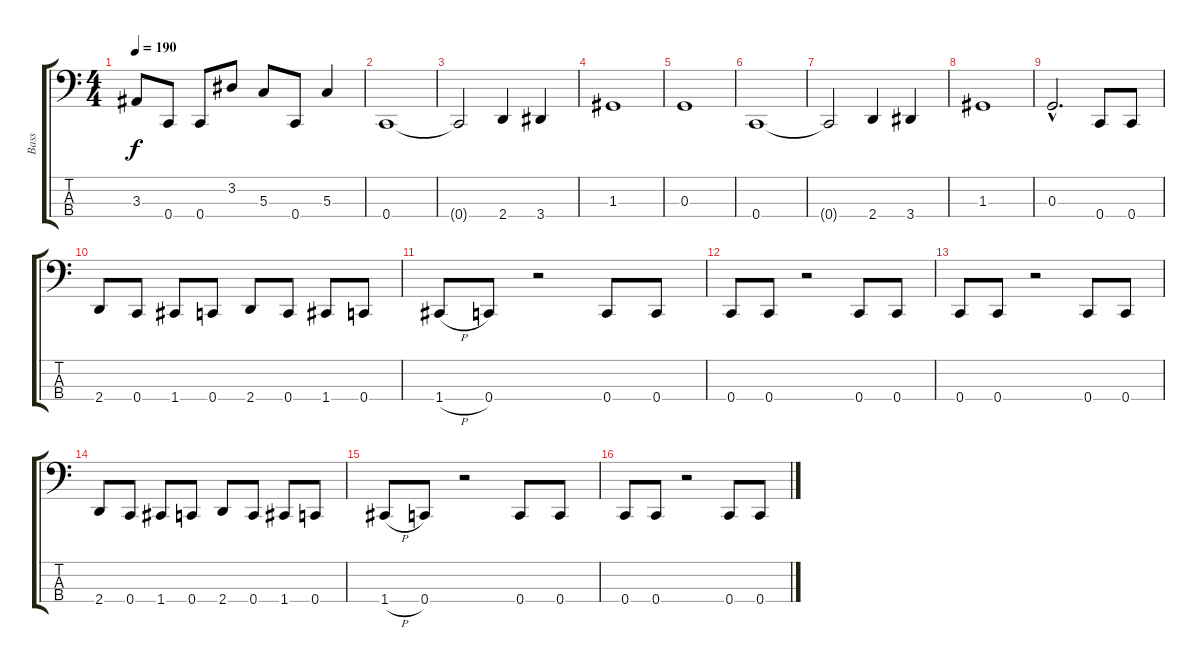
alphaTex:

\track ("Bass" "Bass") {instrument electricbasspick}
\staff {score tabs}
\tuning (F2 C2 G1 C1) {hide}
\ts (4 4)
\tempo 190
\clef f4
\ks c
3.3.8{dy f} 0.4.8 0.4.8 3.2.8 5.3.8 0.4.8 5.3.4 |
0.4.1 |
0.4{t}.2 2.4.4 3.4.4 |
1.3.1 |
0.3.1 |
0.4.1 |
0.4{t}.2 2.4.4 3.4.4 |
1.3.1 |
0.3{hac}.2{d} 0.4.8 0.4.8 |
2.4.8 0.4.8 1.4.8 0.4.8 2.4.8 0.4.8 1.4.8 0.4.8 |
1.4{h}.8 0.4.8 r.2 0.4.8 0.4.8 |
0.4.8 0.4.8 r.2 0.4.8 0.4.8 |
0.4.8 0.4.8 r.2 0.4.8 0.4.8 |
2.4.8 0.4.8 1.4.8 0.4.8 2.4.8 0.4.8 1.4.8 0.4.8 |
1.4{h}.8 0.4.8 r.2 0.4.8 0.4.8 |
0.4.8 0.4.8 r.2 0.4.8 0.4.8
